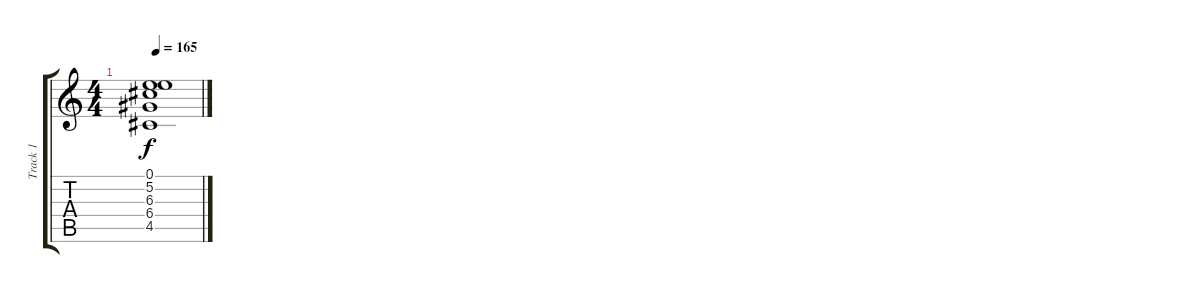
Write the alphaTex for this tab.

\track ("Track 1" "Track 1") {instrument electricguitarjazz}
\staff {score tabs}
\tuning (E4 B3 G3 D3 A2 E2) {hide}
\ts (4 4)
\tempo 165
\clef g2
\ks c
(0.1{t} 5.2{t} 6.3{t} 6.4{t} 4.5{t}).1{dy f}
